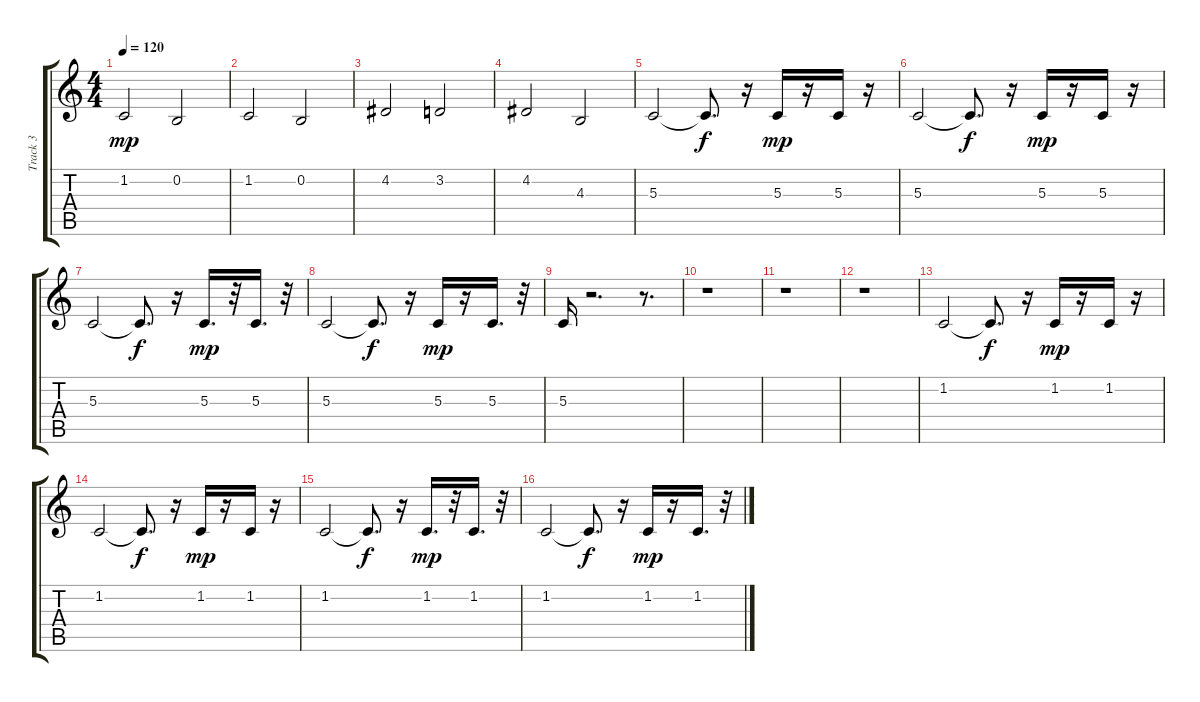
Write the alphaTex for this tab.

\track ("Track 3" "Track 3") {instrument lead1square}
\staff {score tabs}
\tuning (E4 B3 G3 D3 A2 E2) {hide}
\ts (4 4)
\tempo 120
\clef g2
\ks c
1.2.2{dy mp} 0.2.2 |
1.2.2 0.2.2 |
4.2.2 3.2.2 |
4.2.2 4.3.2 |
5.3.2 5.3{t}.8{d dy f} r.16 5.3.16{dy mp} r.16 5.3.16 r.16 |
5.3.2 5.3{t}.8{d dy f} r.16 5.3.16{dy mp} r.16 5.3.16 r.16 |
5.3.2 5.3{t}.8{d dy f} r.16 5.3.16{d dy mp} r.32 5.3.16{d} r.32 |
5.3.2 5.3{t}.8{d dy f} r.16 5.3.16{dy mp} r.16 5.3.16{d} r.32 |
5.3.16 r.2{d} r.8{d} |
r.1 |
r.1 |
r.1 |
1.2.2{instrument lead3calliope} 1.2{t}.8{d dy f} r.16 1.2.16{dy mp} r.16 1.2.16 r.16 |
1.2.2 1.2{t}.8{d dy f} r.16 1.2.16{dy mp} r.16 1.2.16 r.16 |
1.2.2 1.2{t}.8{d dy f} r.16 1.2.16{d dy mp} r.32 1.2.16{d} r.32 |
1.2.2 1.2{t}.8{d dy f} r.16 1.2.16{dy mp} r.16 1.2.16{d} r.32
